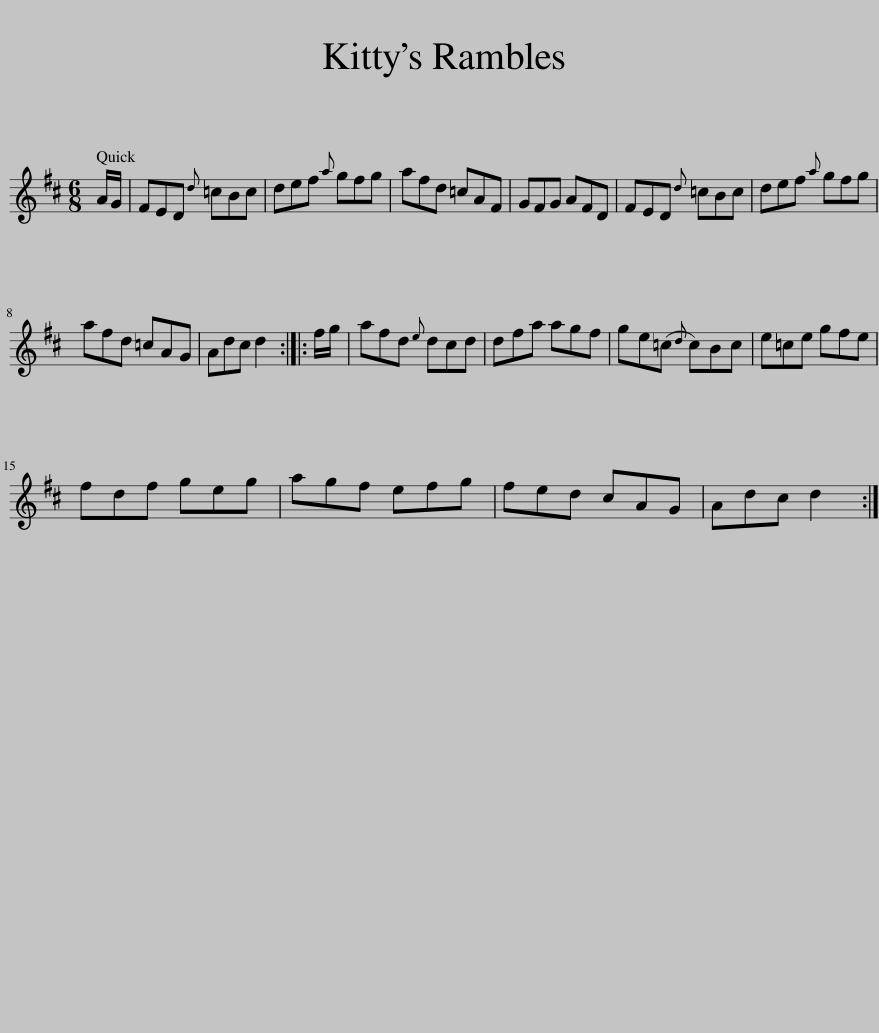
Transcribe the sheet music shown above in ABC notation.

X:1
L:1/8
M:6/8
I:linebreak $
K:D
V:1 treble
V:1
 A/G/ | FED{d} =cBc | def{a} gfg | afd =cAF | GFG AFD | %5
 FED{d} =cBc | def{a} gfg |$ afd =cAG | Adc d2 :: f/g/ | %10
 afd{e} dcd | dfa agf | ge(=c{d} c)Bc | e=ce gfe |$ fdf geg | %15
 agf efg | fed cAG | Adc d2 :| %18
